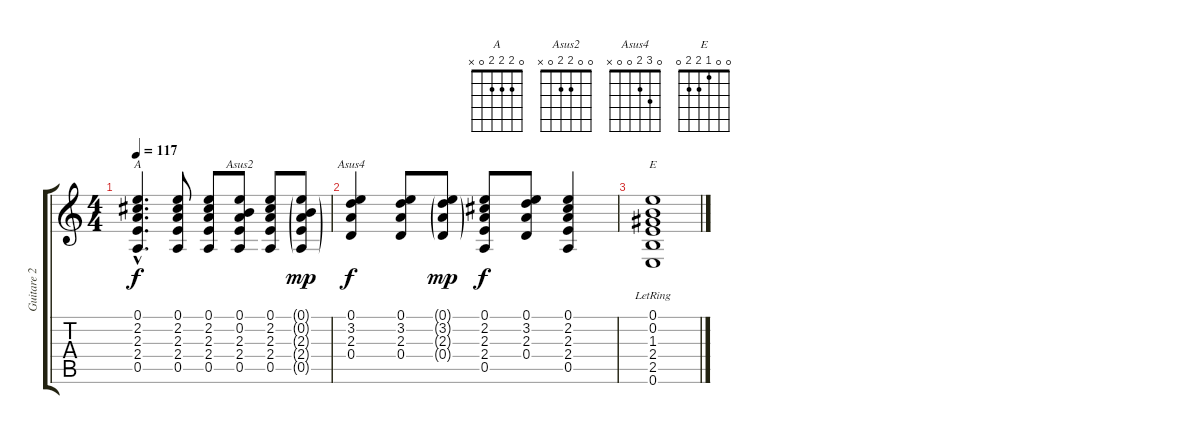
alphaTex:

\track ("Guitare 2 (?)" "Guitare 2 ") {instrument acousticguitarsteel}
\staff {score tabs}
\tuning (E4 B3 G3 D3 A2 E2) {hide}
\chord ("A" 0 2 2 2 0 x)
\chord ("Asus2" 0 0 2 2 0 x)
\chord ("Asus4" 0 3 2 0 0 x)
\chord ("E" 0 0 1 2 2 0)
\ts (4 4)
\tempo 117
\clef g2
\ks c
(0.1{hac} 2.2{hac} 2.3{hac} 2.4{hac} 0.5{hac}).4{d ch "A" dy f} (0.1 2.2 2.3 2.4 0.5).8 (0.1 2.2 2.3 2.4 0.5).8 (0.1 0.2 2.3 2.4 0.5).8{ch "Asus2"} (0.1 2.2 2.3 2.4 0.5).8 (0.1{g} 0.2{g} 2.3{g} 2.4{g} 0.5{g}).8{dy mp} |
(0.1 3.2 2.3 0.4).4{ch "Asus4" dy f} (0.1 3.2 2.3 0.4).8 (0.1{g} 3.2{g} 2.3{g} 0.4{g}).8{dy mp} (0.1 2.2 2.3 2.4 0.5).8{dy f} (0.1 3.2 2.3 0.4).8 (0.1 2.2 2.3 2.4 0.5).4 |
(0.1{lr} 0.2{lr} 1.3{lr} 2.4{lr} 2.5{lr} 0.6{lr}).1{ch "E"}
